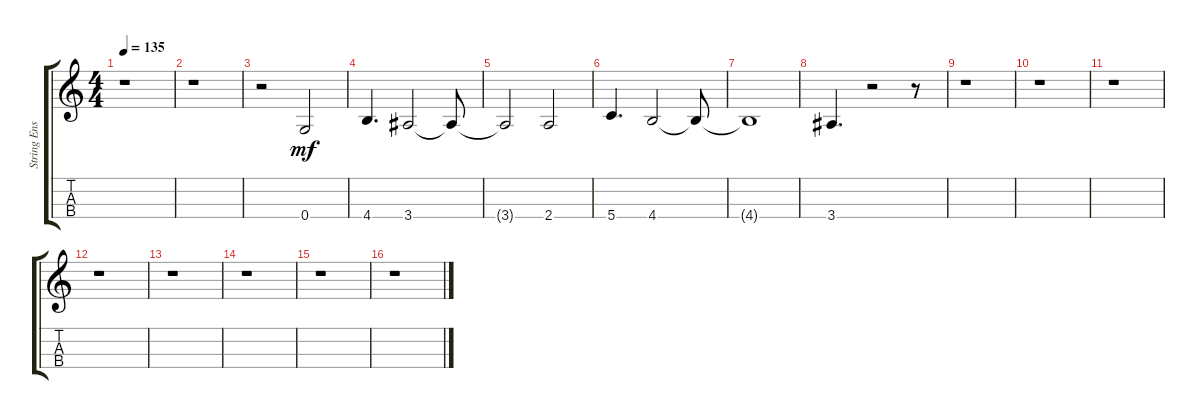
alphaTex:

\track ("String Ensemble 2/French Horn" "String Ens") {instrument stringensemble2}
\staff {score tabs}
\tuning (E5 A4 D4 G3) {hide}
\ts (4 4)
\tempo 135
\clef g2
\ks c
r.1{dy mf} |
r.1 |
r.2 0.4.2 |
4.4.4{d} 3.4.2 3.4{t}.8 |
3.4{t}.2 2.4.2 |
5.4.4{d} 4.4.2 4.4{t}.8 |
4.4{t}.1 |
3.4.4{d} r.2 r.8 |
r.1 |
r.1 |
r.1 |
r.1 |
r.1 |
r.1 |
r.1 |
r.1
